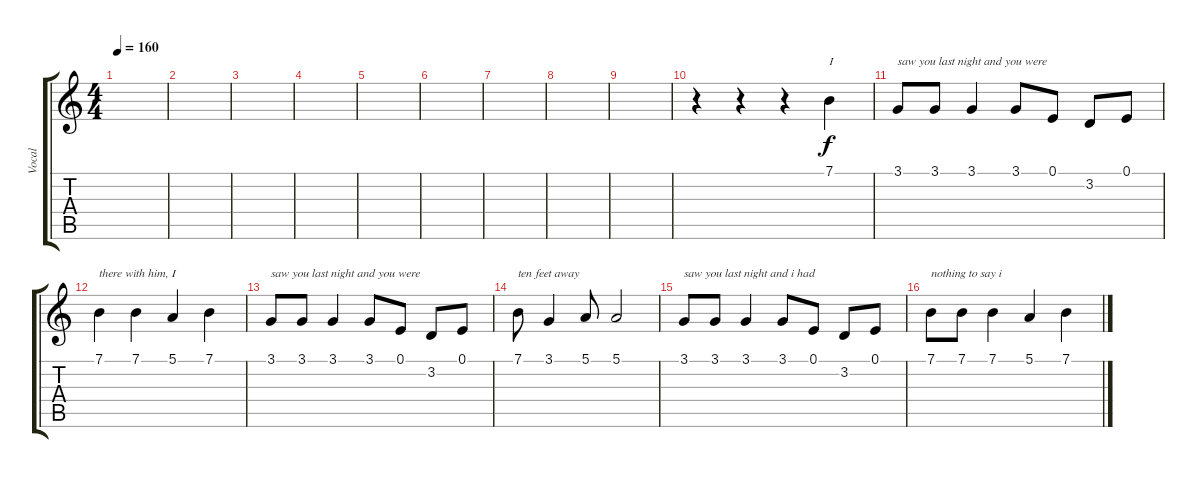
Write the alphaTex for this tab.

\track ("Vocal" "Vocal") {instrument tenorsax}
\staff {score tabs}
\tuning (E4 B3 G3 D3 A2 E2) {hide}
\ts (4 4)
\tempo 160
\clef g2
\ks c
|
|
|
|
|
|
|
|
|
r.4 r.4 r.4 7.1.4{txt "I"} |
3.1.8{txt "saw you last night and you were"} 3.1.8 3.1.4 3.1.8 0.1.8 3.2.8 0.1.8 |
7.1.4{txt "there with him, I"} 7.1.4 5.1.4 7.1.4 |
3.1.8{txt "saw you last night and you were"} 3.1.8 3.1.4 3.1.8 0.1.8 3.2.8 0.1.8 |
7.1.8{txt "ten feet away"} 3.1.4 5.1.8 5.1.2 |
3.1.8{txt "saw you last night and i had"} 3.1.8 3.1.4 3.1.8 0.1.8 3.2.8 0.1.8 |
7.1.8{txt "nothing to say i"} 7.1.8 7.1.4 5.1.4 7.1.4
